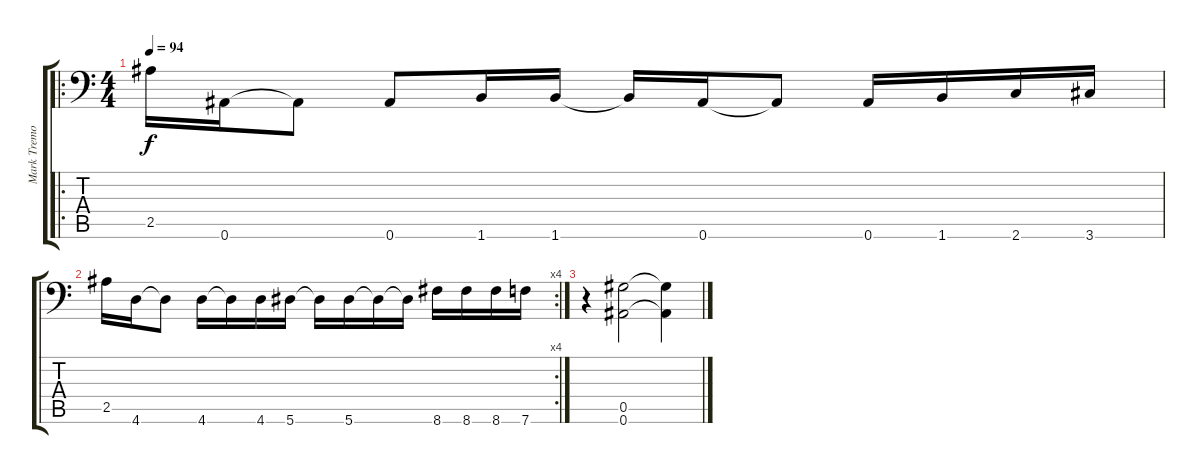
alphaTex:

\track ("Mark Tremonti " "Mark Tremo") {instrument distortionguitar}
\staff {score tabs}
\tuning (Eb4 Bb3 Gb3 Db3 Ab2 Bb1) {hide}
\ro
\ts (4 4)
\tempo 94
\clef f4
\ks c
2.5.16{dy f} 0.6.16 0.6{t}.8 0.6.8 1.6.16 1.6.16 1.6{t}.16 0.6.16 0.6{t}.8 0.6.16 1.6.16 2.6.16 3.6.16 |
\rc 4
2.5.16 4.6.16 4.6{t}.8 4.6.16 4.6{t}.16 4.6.16 5.6.16 5.6{t}.16 5.6.16 5.6{t}.16 5.6{t}.16 8.6.16 8.6.16 8.6.16 7.6.16 |
r.4 (0.5 0.6).2 (0.5{t} 0.6{t}).4
